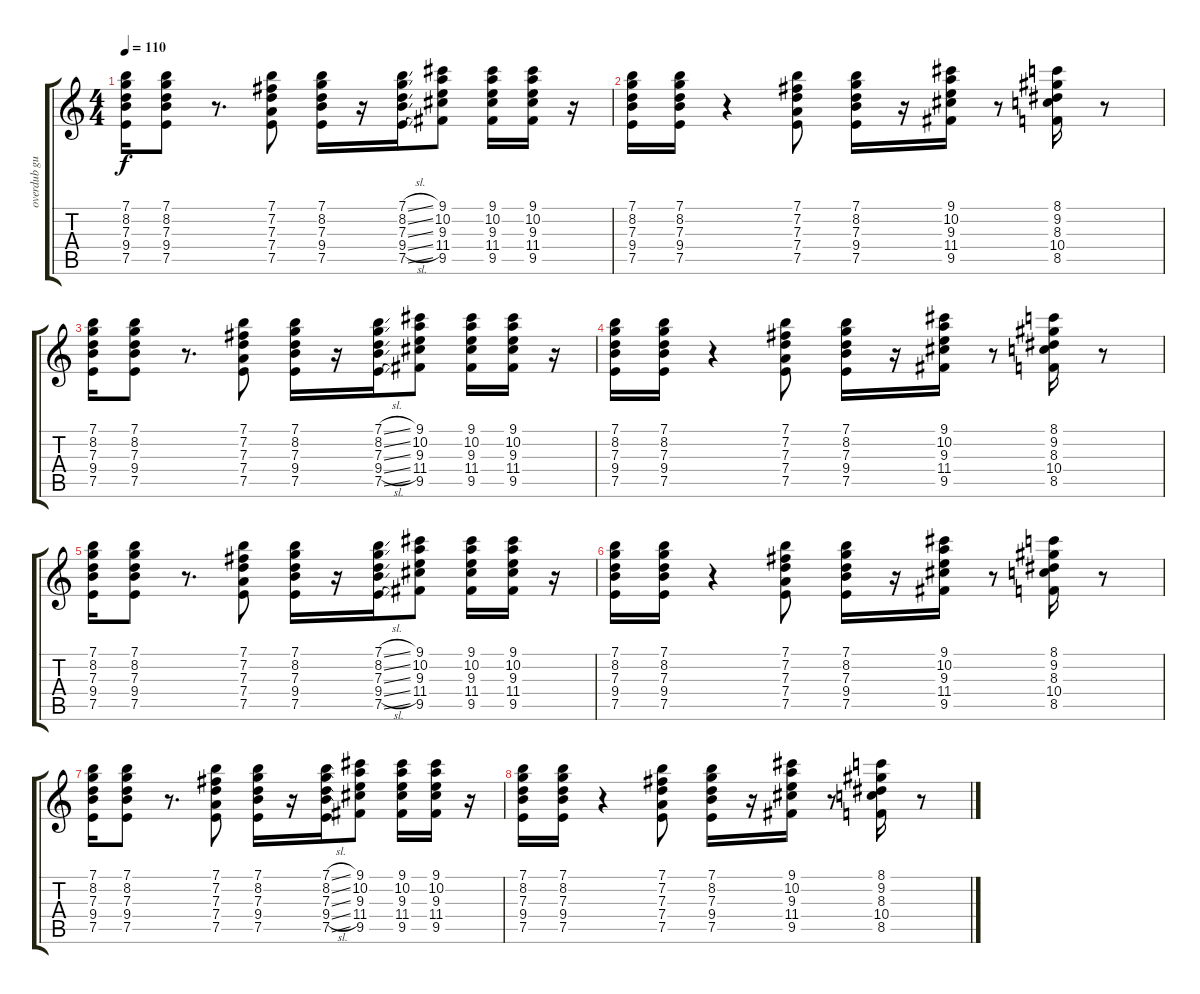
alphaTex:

\track ("overdub guitar II" "overdub gu") {instrument electricguitarjazz}
\staff {score tabs}
\tuning (E4 B3 G3 D3 A2 E2) {hide}
\ts (4 4)
\tempo 110
\clef g2
\ks aminor
(7.1 8.2 7.3 9.4 7.5).16{dy f} (7.1 8.2 7.3 9.4 7.5).8 r.8{d} (7.1 7.2 7.3 7.4 7.5).8 (7.1 8.2 7.3 9.4 7.5).16 r.16 (7.1{sl} 8.2{sl} 7.3{sl} 9.4{sl} 7.5{sl}).16 (9.1 10.2 9.3 11.4 9.5).8 (9.1 10.2 9.3 11.4 9.5).16 (9.1 10.2 9.3 11.4 9.5).16 r.16 |
(7.1 8.2 7.3 9.4 7.5).16 (7.1 8.2 7.3 9.4 7.5).16 r.4 (7.1 7.2 7.3 7.4 7.5).8 (7.1 8.2 7.3 9.4 7.5).16 r.16 (9.1 10.2 9.3 11.4 9.5).16 r.8 (8.1 9.2 8.3 10.4 8.5).16 r.8 |
(7.1 8.2 7.3 9.4 7.5).16 (7.1 8.2 7.3 9.4 7.5).8 r.8{d} (7.1 7.2 7.3 7.4 7.5).8 (7.1 8.2 7.3 9.4 7.5).16 r.16 (7.1{sl} 8.2{sl} 7.3{sl} 9.4{sl} 7.5{sl}).16 (9.1 10.2 9.3 11.4 9.5).8 (9.1 10.2 9.3 11.4 9.5).16 (9.1 10.2 9.3 11.4 9.5).16 r.16 |
(7.1 8.2 7.3 9.4 7.5).16 (7.1 8.2 7.3 9.4 7.5).16 r.4 (7.1 7.2 7.3 7.4 7.5).8 (7.1 8.2 7.3 9.4 7.5).16 r.16 (9.1 10.2 9.3 11.4 9.5).16 r.8 (8.1 9.2 8.3 10.4 8.5).16 r.8 |
(7.1 8.2 7.3 9.4 7.5).16 (7.1 8.2 7.3 9.4 7.5).8 r.8{d} (7.1 7.2 7.3 7.4 7.5).8 (7.1 8.2 7.3 9.4 7.5).16 r.16 (7.1{sl} 8.2{sl} 7.3{sl} 9.4{sl} 7.5{sl}).16 (9.1 10.2 9.3 11.4 9.5).8 (9.1 10.2 9.3 11.4 9.5).16 (9.1 10.2 9.3 11.4 9.5).16 r.16 |
(7.1 8.2 7.3 9.4 7.5).16 (7.1 8.2 7.3 9.4 7.5).16 r.4 (7.1 7.2 7.3 7.4 7.5).8 (7.1 8.2 7.3 9.4 7.5).16 r.16 (9.1 10.2 9.3 11.4 9.5).16 r.8 (8.1 9.2 8.3 10.4 8.5).16 r.8 |
(7.1 8.2 7.3 9.4 7.5).16 (7.1 8.2 7.3 9.4 7.5).8 r.8{d} (7.1 7.2 7.3 7.4 7.5).8 (7.1 8.2 7.3 9.4 7.5).16 r.16 (7.1{sl} 8.2{sl} 7.3{sl} 9.4{sl} 7.5{sl}).16 (9.1 10.2 9.3 11.4 9.5).8 (9.1 10.2 9.3 11.4 9.5).16 (9.1 10.2 9.3 11.4 9.5).16 r.16 |
(7.1 8.2 7.3 9.4 7.5).16 (7.1 8.2 7.3 9.4 7.5).16 r.4 (7.1 7.2 7.3 7.4 7.5).8 (7.1 8.2 7.3 9.4 7.5).16 r.16 (9.1 10.2 9.3 11.4 9.5).16 r.8 (8.1 9.2 8.3 10.4 8.5).16 r.8
